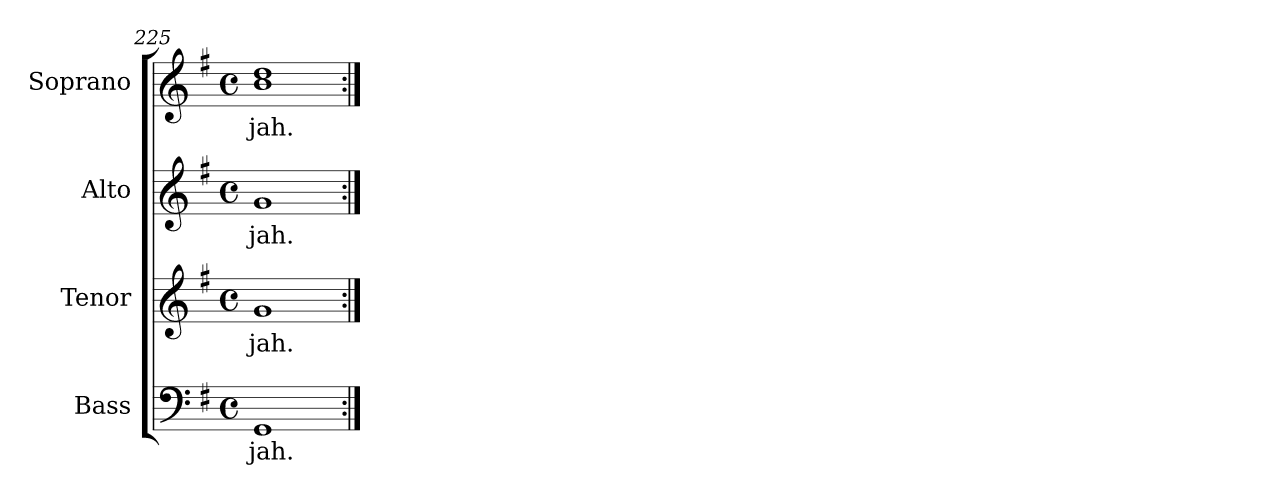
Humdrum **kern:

**kern	**text	**kern	**text	**kern	**text	**kern	**text
*part4	*part4	*part3	*part3	*part2	*part2	*part1	*part1
*staff4	*staff4	*staff3	*staff3	*staff2	*staff2	*staff1	*staff1
*I"Bass	*	*I"Tenor	*	*I"Alto	*	*I"Soprano	*
*I'B.	*	*I'T.	*	*I'A.	*	*I'S.	*
*clefF4	*	*clefG2	*	*clefG2	*	*clefG2	*
*k[f#]	*	*k[f#]	*	*k[f#]	*	*k[f#]	*
*G:	*	*G:	*	*G:	*	*G:	*
*M4/4	*	*M4/4	*	*M4/4	*	*M4/4	*
*met(c)	*	*met(c)	*	*met(c)	*	*met(c)	*
=225	=225	=225	=225	=225	=225	=225	=225
!	!LO:LY:b:color=#000000	!	!	!	!	!	!
!	!	!	!LO:LY:b:color=#000000	!	!	!	!
!	!	!	!	!	!LO:LY:b:color=#000000	!	!
!	!	!	!	!	!	!	!LO:LY:b:color=#000000
1GGi	-jah.	1gi	-jah.	1gi	-jah.	1bi 1ddi	-jah.
=:|!	=:|!	=:|!	=:|!	=:|!	=:|!	=:|!	=:|!
*-	*-	*-	*-	*-	*-	*-	*-
